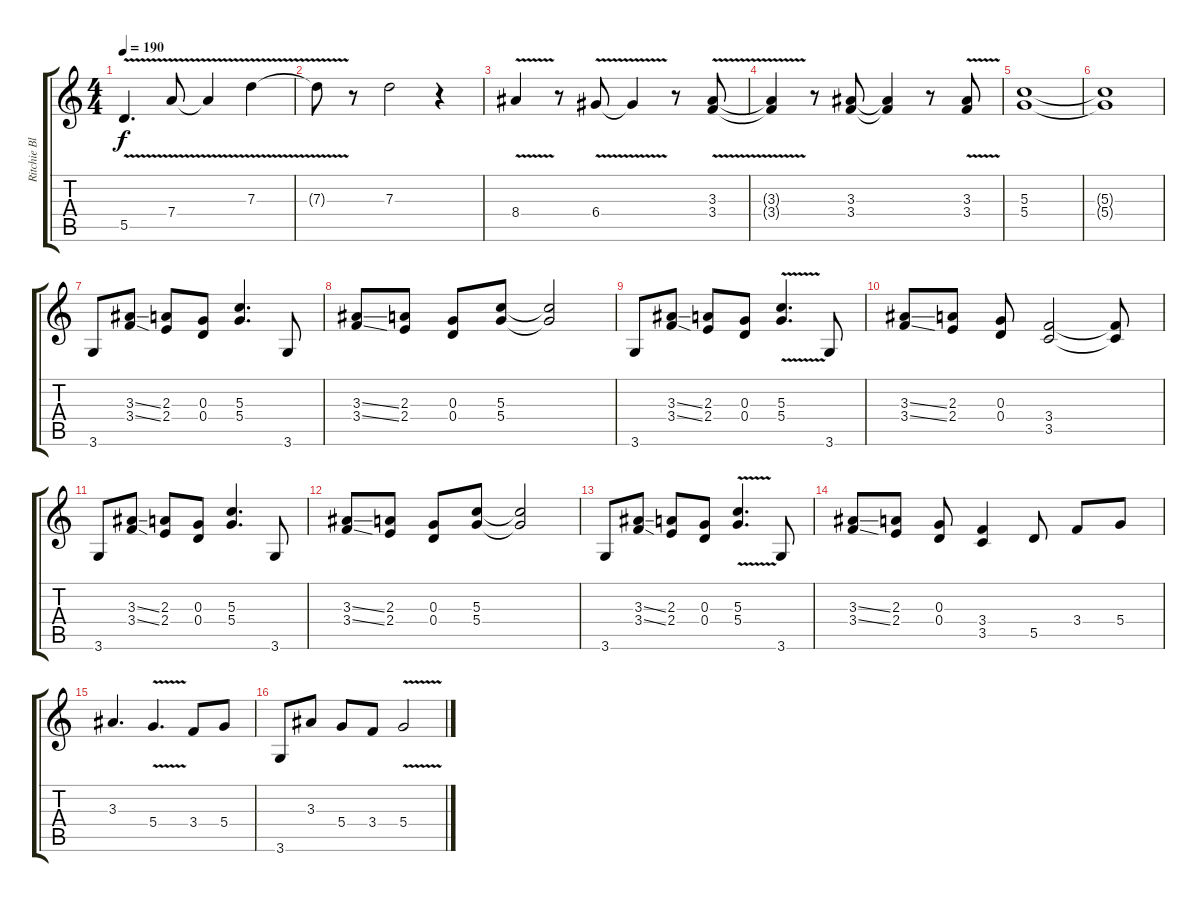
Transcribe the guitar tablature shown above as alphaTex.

\track ("Ritchie Blackmore" "Ritchie Bl") {instrument overdrivenguitar}
\staff {score tabs}
\tuning (E4 B3 G3 D3 A2 E2) {hide}
\ts (4 4)
\tempo 190
\clef g2
\ks c
5.5{v}.4{d dy f} 7.4{v}.8 7.4{t}.4 7.3{v}.4 |
7.3{t}.8 r.8 7.3.2 r.4 |
8.4{v}.4 r.8 6.4{v}.8 6.4{t}.4 r.8 (3.3{v} 3.4{v}).8 |
(3.3{t} 3.4{t}).4 r.8 (3.3 3.4).8 (3.3{t} 3.4{t}).4 r.8 (3.3{v} 3.4{v}).8 |
(5.3 5.4).1 |
(5.3{t} 5.4{t}).1 |
3.6.8 (3.3{ss} 3.4{ss}).8 (2.3 2.4).8 (0.3 0.4).8 (5.3 5.4).4{d} 3.6.8 |
(3.3{ss} 3.4{ss}).8 (2.3 2.4).8 (0.3 0.4).8 (5.3 5.4).8 (5.3{t} 5.4{t}).2 |
3.6.8 (3.3{ss} 3.4{ss}).8 (2.3 2.4).8 (0.3 0.4).8 (5.3{v} 5.4{v}).4{d} 3.6.8 |
(3.3{ss} 3.4{ss}).8 (2.3 2.4).8 (0.3 0.4).8 (3.4 3.5).2 (3.4{t} 3.5{t}).8 |
3.6.8 (3.3{ss} 3.4{ss}).8 (2.3 2.4).8 (0.3 0.4).8 (5.3 5.4).4{d} 3.6.8 |
(3.3{ss} 3.4{ss}).8 (2.3 2.4).8 (0.3 0.4).8 (5.3 5.4).8 (5.3{t} 5.4{t}).2 |
3.6.8 (3.3{ss} 3.4{ss}).8 (2.3 2.4).8 (0.3 0.4).8 (5.3{v} 5.4{v}).4{d} 3.6.8 |
(3.3{ss} 3.4{ss}).8 (2.3 2.4).8 (0.3 0.4).8 (3.4 3.5).4 5.5.8 3.4.8 5.4.8 |
3.3.4{d} 5.4{v}.4{d} 3.4.8 5.4.8 |
3.6.8 3.3.8 5.4.8 3.4.8 5.4{v}.2
